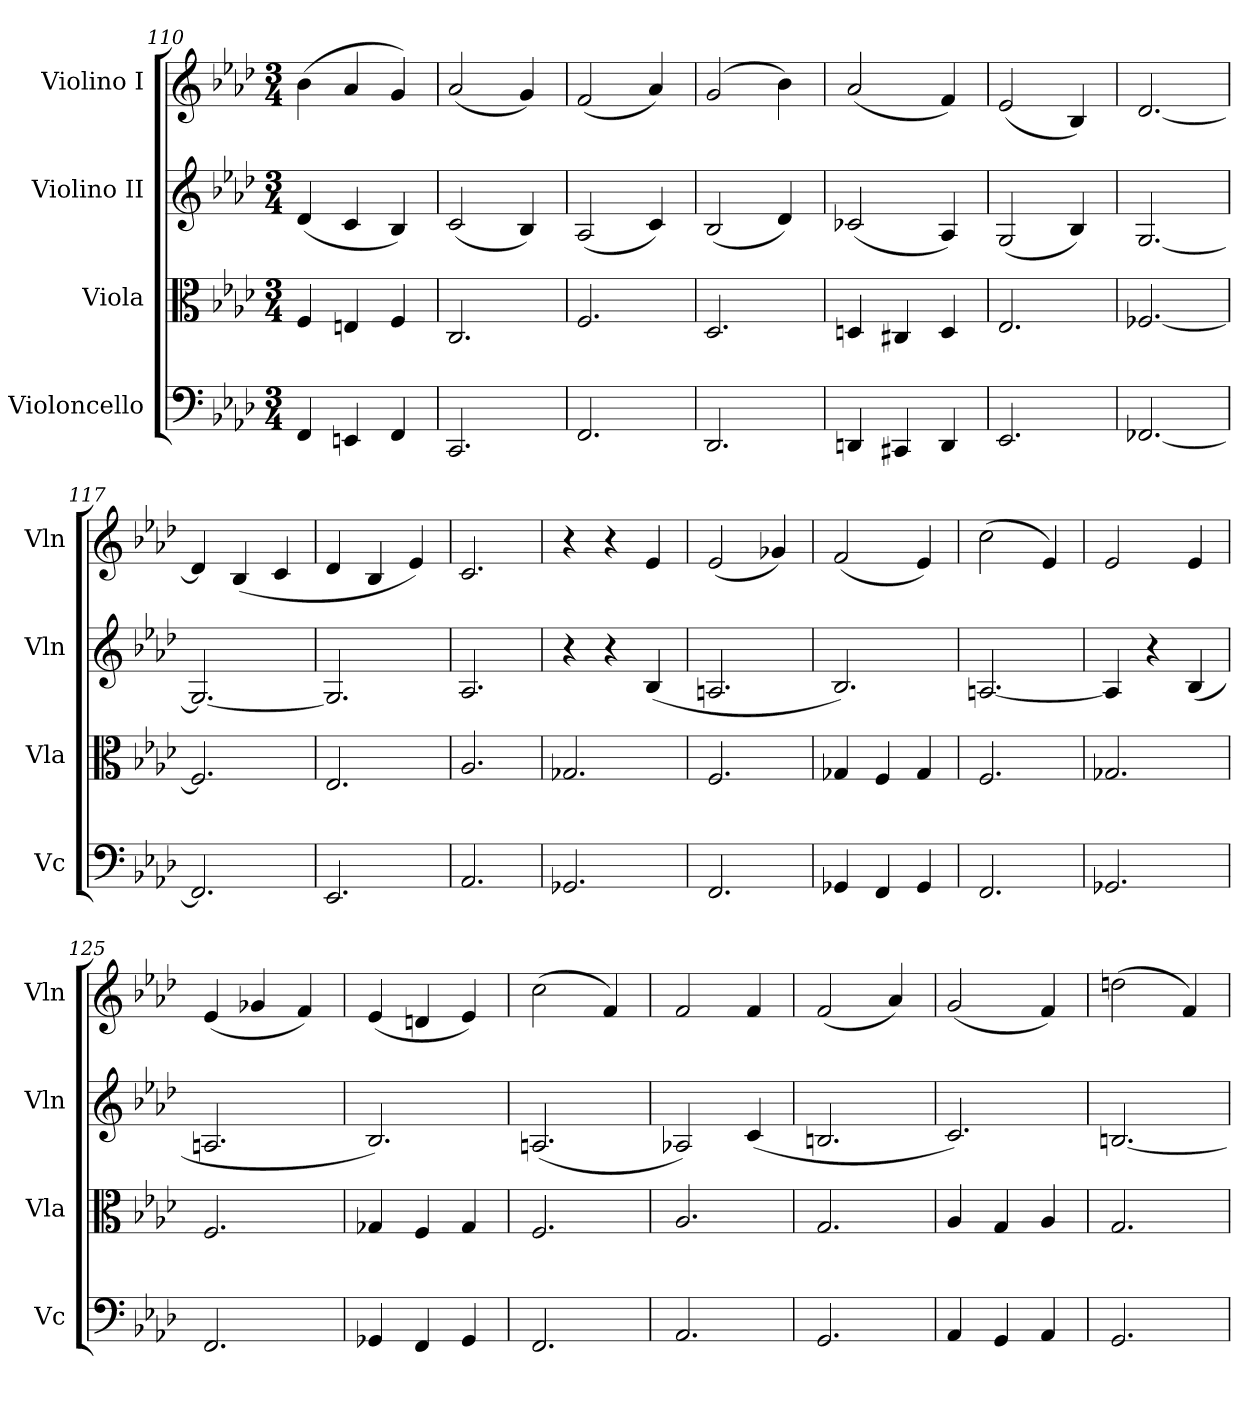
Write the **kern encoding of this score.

**kern	**kern	**kern	**kern
*part4	*part3	*part2	*part1
*staff4	*staff3	*staff2	*staff1
*I"Violoncello	*I"Viola	*I"Violino II	*I"Violino I
*I'Vc	*I'Vla	*I'Vln	*I'Vln
*clefF4	*clefC3	*clefG2	*clefG2
*k[b-e-a-d-]	*k[b-e-a-d-]	*k[b-e-a-d-]	*k[b-e-a-d-]
*M3/4	*M3/4	*M3/4	*M3/4
=110	=110	=110	=110
4FF/	4F/	(4d-/	(4b-\
4EEn/	4En/	4c/	4a-/
4FF/	4F/	4B-/)	4g/)
=111	=111	=111	=111
2.CC/	2.C/	(2c/	(2a-/
.	.	4B-/)	4g/)
=112	=112	=112	=112
2.FF/	2.F/	(2A-/	(2f/
.	.	4c/)	4a-/)
=113	=113	=113	=113
2.DD-/	2.D-/	(2B-/	(2g/
.	.	4d-/)	4b-\)
=114	=114	=114	=114
4DDn/	4Dn/	(2c-X/	(2a-/
4CC#X/	4C#X/	.	.
4DD/	4D/	4A-/)	4f/)
=115	=115	=115	=115
2.EE-/	2.E-/	(2G/	(2e-/
.	.	4B-/)	4B-/)
!!LO:PB:g=z
=116	=116	=116	=116
[2.FF-X/	[2.F-X/	[2.G/	[2.d-/
=117	=117	=117	=117
*^	*^	*^	*
2.FF-/]	4ryy	2.F-/]	4ryy	2.G/_	4ryy	4d-/]
.	2ryy	.	2ryy	.	2ryy	(4B-/
.	.	.	.	.	.	4c/
*v	*v	*	*	*v	*v	*
*	*v	*v	*	*
=118	=118	=118	=118
2.EE-/	2.E-/	2.G/]	4d-/
.	.	.	4B-/
.	.	.	4e-/)
=119	=119	=119	=119
2.AA-/	2.A-/	2.A-/	2.c/
=120	=120	=120	=120
2.GG-X/	2.G-X/	4r	4r
.	.	4r	4r
.	.	(4B-/	4e-/
=121	=121	=121	=121
2.FF/	2.F/	2.An/	(2e-/
.	.	.	4g-X/)
=122	=122	=122	=122
4GG-X/	4G-X/	2.B-/)	(2f/
4FF/	4F/	.	.
4GG-/	4G-/	.	4e-/)
=123	=123	=123	=123
2.FF/	2.F/	[2.An/	(2cc\
.	.	.	4e-/)
=124	=124	=124	=124
2.GG-X/	2.G-X/	4A/]	2e-/
.	.	4r	.
.	.	(4B-/	4e-/
=125	=125	=125	=125
2.FF/	2.F/	2.An/	(4e-/
.	.	.	4g-X/
.	.	.	4f/)
=126	=126	=126	=126
4GG-X/	4G-X/	2.B-/)	(4e-/
4FF/	4F/	.	4dn/
4GG-/	4G-/	.	4e-/)
=127	=127	=127	=127
2.FF/	2.F/	(2.An/	(2cc\
.	.	.	4f/)
=128	=128	=128	=128
2.AA-/	2.A-/	2A-X/)	2f/
.	.	(4c/	4f/
=129	=129	=129	=129
2.GG/	2.G/	2.Bn/	(2f/
.	.	.	4a-/)
=130	=130	=130	=130
4AA-/	4A-/	2.c/)	(2g/
4GG/	4G/	.	.
4AA-/	4A-/	.	4f/)
=131	=131	=131	=131
2.GG/	2.G/	[2.Bn/	(2ddn\
.	.	.	4f/)
=	=	=	=
*-	*-	*-	*-
